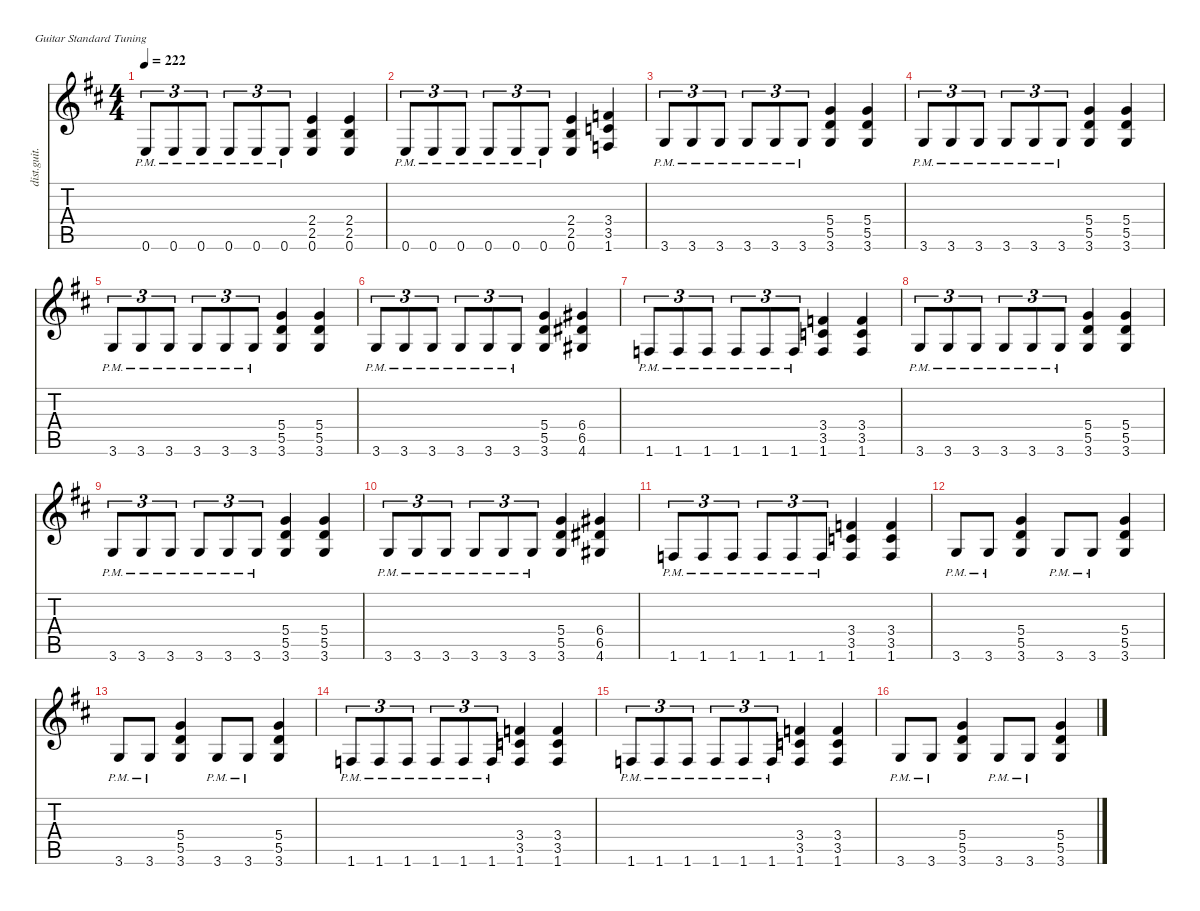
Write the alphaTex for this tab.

\defaultSystemsLayout 4
\hideDynamics
\bracketExtendMode nobrackets
\otherSystemsTrackNameOrientation horizontal
\track ("James Hetfield (Rythym)" "dist.guit.") {defaultSystemsLayout 8 instrument distortionguitar}
\staff {score tabs}
\tuning (E4 B3 G3 D3 A2 E2)
\ts (4 4)
\tempo 222
\clef g2
\ks bminor
0.6{pm acc forcenatural}.8{tu (3 2) dy f beam Up} 0.6{pm acc forcenatural}.8{tu (3 2) beam Up} 0.6{pm acc forcenatural}.8{tu (3 2) beam Up} 0.6{pm acc forcenatural}.8{tu (3 2) beam Up} 0.6{pm acc forcenatural}.8{tu (3 2) beam Up} 0.6{pm acc forcenatural}.8{tu (3 2) beam Up} (2.4{acc forcenatural} 2.5{acc forcenatural} 0.6{acc forcenatural}).4{beam Up} (2.4{acc forcenatural} 2.5{acc forcenatural} 0.6{acc forcenatural}).4{beam Up} |
0.6{pm acc forcenatural}.8{tu (3 2) beam Up} 0.6{pm acc forcenatural}.8{tu (3 2) beam Up} 0.6{pm acc forcenatural}.8{tu (3 2) beam Up} 0.6{pm acc forcenatural}.8{tu (3 2) beam Up} 0.6{pm acc forcenatural}.8{tu (3 2) beam Up} 0.6{pm acc forcenatural}.8{tu (3 2) beam Up} (2.4{acc forcenatural} 2.5{acc forcenatural} 0.6{acc forcenatural}).4{beam Up} (3.4{acc forcenatural} 3.5{acc forcenatural} 1.6{acc forcenatural}).4{beam Up} |
3.6{pm acc forcenatural}.8{tu (3 2) beam Up} 3.6{pm acc forcenatural}.8{tu (3 2) beam Up} 3.6{pm acc forcenatural}.8{tu (3 2) beam Up} 3.6{pm acc forcenatural}.8{tu (3 2) beam Up} 3.6{pm acc forcenatural}.8{tu (3 2) beam Up} 3.6{pm acc forcenatural}.8{tu (3 2) beam Up} (5.4{acc forcenatural} 5.5{acc forcenatural} 3.6{acc forcenatural}).4{beam Up} (5.4{acc forcenatural} 5.5{acc forcenatural} 3.6{acc forcenatural}).4{beam Up} |
3.6{pm acc forcenatural}.8{tu (3 2) beam Up} 3.6{pm acc forcenatural}.8{tu (3 2) beam Up} 3.6{pm acc forcenatural}.8{tu (3 2) beam Up} 3.6{pm acc forcenatural}.8{tu (3 2) beam Up} 3.6{pm acc forcenatural}.8{tu (3 2) beam Up} 3.6{pm acc forcenatural}.8{tu (3 2) beam Up} (5.4{acc forcenatural} 5.5{acc forcenatural} 3.6{acc forcenatural}).4{beam Up} (5.4{acc forcenatural} 5.5{acc forcenatural} 3.6{acc forcenatural}).4{beam Up} |
3.6{pm acc forcenatural}.8{tu (3 2) beam Up} 3.6{pm acc forcenatural}.8{tu (3 2) beam Up} 3.6{pm acc forcenatural}.8{tu (3 2) beam Up} 3.6{pm acc forcenatural}.8{tu (3 2) beam Up} 3.6{pm acc forcenatural}.8{tu (3 2) beam Up} 3.6{pm acc forcenatural}.8{tu (3 2) beam Up} (5.4{acc forcenatural} 5.5{acc forcenatural} 3.6{acc forcenatural}).4{beam Up} (5.4{acc forcenatural} 5.5{acc forcenatural} 3.6{acc forcenatural}).4{beam Up} |
3.6{pm acc forcenatural}.8{tu (3 2) beam Up} 3.6{pm acc forcenatural}.8{tu (3 2) beam Up} 3.6{pm acc forcenatural}.8{tu (3 2) beam Up} 3.6{pm acc forcenatural}.8{tu (3 2) beam Up} 3.6{pm acc forcenatural}.8{tu (3 2) beam Up} 3.6{pm acc forcenatural}.8{tu (3 2) beam Up} (5.4{acc forcenatural} 5.5{acc forcenatural} 3.6{acc forcenatural}).4{beam Up} (6.4{acc #} 6.5{acc #} 4.6{acc #}).4{beam Up} |
1.6{pm acc forcenatural}.8{tu (3 2) beam Up} 1.6{pm acc forcenatural}.8{tu (3 2) beam Up} 1.6{pm acc forcenatural}.8{tu (3 2) beam Up} 1.6{pm acc forcenatural}.8{tu (3 2) beam Up} 1.6{pm acc forcenatural}.8{tu (3 2) beam Up} 1.6{pm acc forcenatural}.8{tu (3 2) beam Up} (3.4{acc forcenatural} 3.5{acc forcenatural} 1.6{acc forcenatural}).4{beam Up} (3.4{acc forcenatural} 3.5{acc forcenatural} 1.6{acc forcenatural}).4{beam Up} |
3.6{pm acc forcenatural}.8{tu (3 2) beam Up} 3.6{pm acc forcenatural}.8{tu (3 2) beam Up} 3.6{pm acc forcenatural}.8{tu (3 2) beam Up} 3.6{pm acc forcenatural}.8{tu (3 2) beam Up} 3.6{pm acc forcenatural}.8{tu (3 2) beam Up} 3.6{pm acc forcenatural}.8{tu (3 2) beam Up} (5.4{acc forcenatural} 5.5{acc forcenatural} 3.6{acc forcenatural}).4{beam Up} (5.4{acc forcenatural} 5.5{acc forcenatural} 3.6{acc forcenatural}).4{beam Up} |
3.6{pm acc forcenatural}.8{tu (3 2) beam Up} 3.6{pm acc forcenatural}.8{tu (3 2) beam Up} 3.6{pm acc forcenatural}.8{tu (3 2) beam Up} 3.6{pm acc forcenatural}.8{tu (3 2) beam Up} 3.6{pm acc forcenatural}.8{tu (3 2) beam Up} 3.6{pm acc forcenatural}.8{tu (3 2) beam Up} (5.4{acc forcenatural} 5.5{acc forcenatural} 3.6{acc forcenatural}).4{beam Up} (5.4{acc forcenatural} 5.5{acc forcenatural} 3.6{acc forcenatural}).4{beam Up} |
3.6{pm acc forcenatural}.8{tu (3 2) beam Up} 3.6{pm acc forcenatural}.8{tu (3 2) beam Up} 3.6{pm acc forcenatural}.8{tu (3 2) beam Up} 3.6{pm acc forcenatural}.8{tu (3 2) beam Up} 3.6{pm acc forcenatural}.8{tu (3 2) beam Up} 3.6{pm acc forcenatural}.8{tu (3 2) beam Up} (5.4{acc forcenatural} 5.5{acc forcenatural} 3.6{acc forcenatural}).4{beam Up} (6.4{acc #} 6.5{acc #} 4.6{acc #}).4{beam Up} |
1.6{pm acc forcenatural}.8{tu (3 2) beam Up} 1.6{pm acc forcenatural}.8{tu (3 2) beam Up} 1.6{pm acc forcenatural}.8{tu (3 2) beam Up} 1.6{pm acc forcenatural}.8{tu (3 2) beam Up} 1.6{pm acc forcenatural}.8{tu (3 2) beam Up} 1.6{pm acc forcenatural}.8{tu (3 2) beam Up} (3.4{acc forcenatural} 3.5{acc forcenatural} 1.6{acc forcenatural}).4{beam Up} (3.4{acc forcenatural} 3.5{acc forcenatural} 1.6{acc forcenatural}).4{beam Up} |
3.6{pm acc forcenatural}.8{beam Up} 3.6{pm acc forcenatural}.8{beam Up} (5.4{acc forcenatural} 5.5{acc forcenatural} 3.6{acc forcenatural}).4{beam Up} 3.6{pm acc forcenatural}.8{beam Up} 3.6{pm acc forcenatural}.8{beam Up} (5.4{acc forcenatural} 5.5{acc forcenatural} 3.6{acc forcenatural}).4{beam Up} |
3.6{pm acc forcenatural}.8{beam Up} 3.6{pm acc forcenatural}.8{beam Up} (5.4{acc forcenatural} 5.5{acc forcenatural} 3.6{acc forcenatural}).4{beam Up} 3.6{pm acc forcenatural}.8{beam Up} 3.6{pm acc forcenatural}.8{beam Up} (5.4{acc forcenatural} 5.5{acc forcenatural} 3.6{acc forcenatural}).4{beam Up} |
1.6{pm acc forcenatural}.8{tu (3 2) beam Up} 1.6{pm acc forcenatural}.8{tu (3 2) beam Up} 1.6{pm acc forcenatural}.8{tu (3 2) beam Up} 1.6{pm acc forcenatural}.8{tu (3 2) beam Up} 1.6{pm acc forcenatural}.8{tu (3 2) beam Up} 1.6{pm acc forcenatural}.8{tu (3 2) beam Up} (3.4{acc forcenatural} 3.5{acc forcenatural} 1.6{acc forcenatural}).4{beam Up} (3.4{acc forcenatural} 3.5{acc forcenatural} 1.6{acc forcenatural}).4{beam Up} |
1.6{pm acc forcenatural}.8{tu (3 2) beam Up} 1.6{pm acc forcenatural}.8{tu (3 2) beam Up} 1.6{pm acc forcenatural}.8{tu (3 2) beam Up} 1.6{pm acc forcenatural}.8{tu (3 2) beam Up} 1.6{pm acc forcenatural}.8{tu (3 2) beam Up} 1.6{pm acc forcenatural}.8{tu (3 2) beam Up} (3.4{acc forcenatural} 3.5{acc forcenatural} 1.6{acc forcenatural}).4{beam Up} (3.4{acc forcenatural} 3.5{acc forcenatural} 1.6{acc forcenatural}).4{beam Up} |
3.6{pm acc forcenatural}.8{beam Up} 3.6{pm acc forcenatural}.8{beam Up} (5.4{acc forcenatural} 5.5{acc forcenatural} 3.6{acc forcenatural}).4{beam Up} 3.6{pm acc forcenatural}.8{beam Up} 3.6{pm acc forcenatural}.8{beam Up} (5.4{acc forcenatural} 5.5{acc forcenatural} 3.6{acc forcenatural}).4{beam Up}
